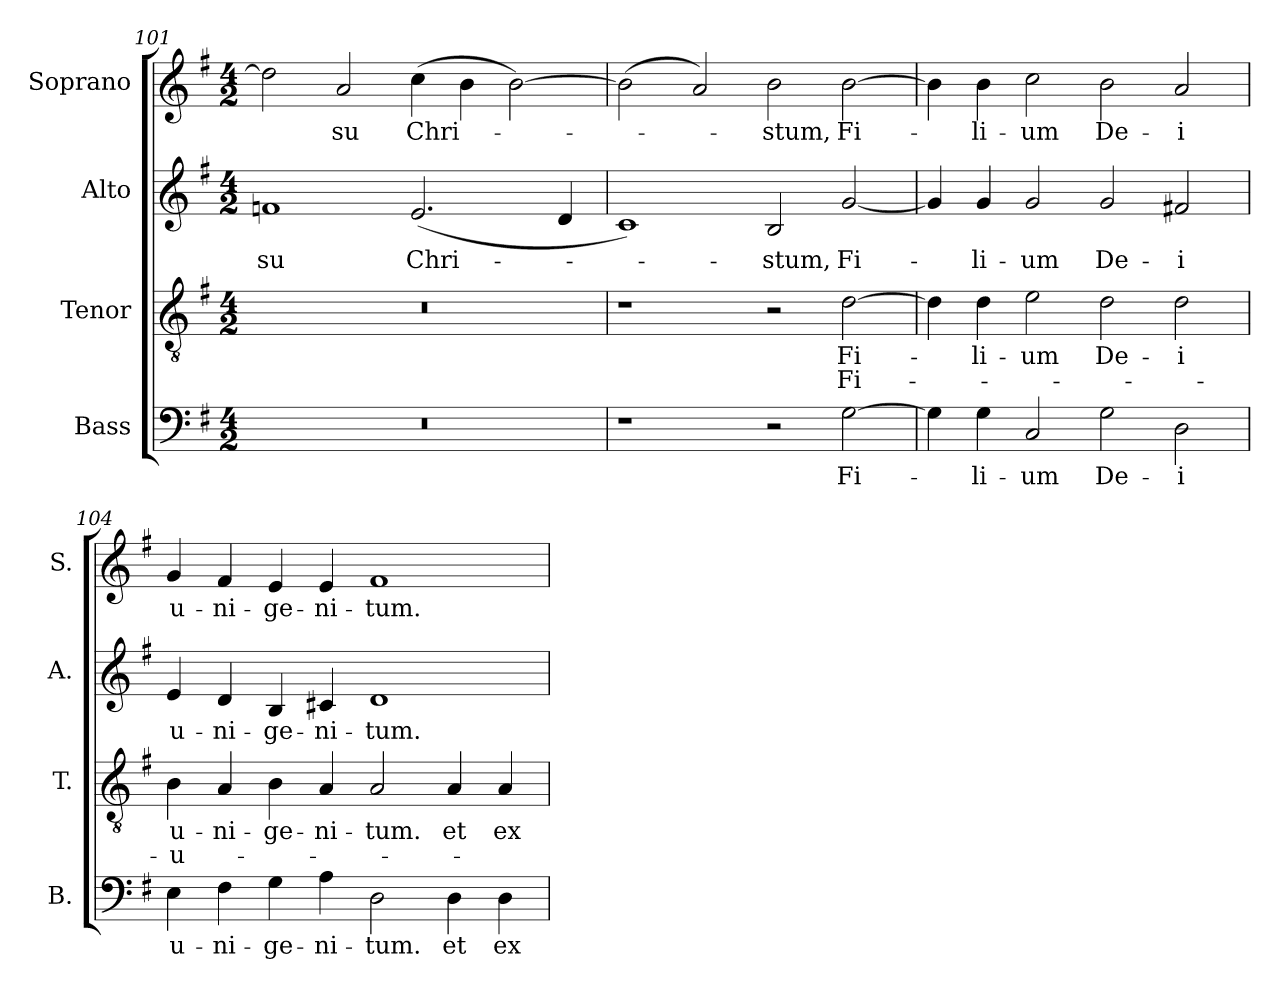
**kern	**text	**kern	**text	**text	**kern	**text	**kern	**text
*part4	*part4	*part3	*part3	*part3	*part2	*part2	*part1	*part1
*staff4	*staff4	*staff3	*staff3	*staff3	*staff2	*staff2	*staff1	*staff1
*I"Bass	*	*I"Tenor	*	*	*I"Alto	*	*I"Soprano	*
*I'B.	*	*I'T.	*	*	*I'A.	*	*I'S.	*
*clefF4	*	*clefGv2	*	*	*clefG2	*	*clefG2	*
*	*	*ITrd7c12	*	*	*	*	*	*
*k[f#]	*	*k[f#]	*	*	*k[f#]	*	*k[f#]	*
*G:	*	*G:	*	*	*G:	*	*G:	*
*M4/2	*	*M4/2	*	*	*M4/2	*	*M4/2	*
=101	=101	=101	=101	=101	=101	=101	=101	=101
!LO:N:vis=1	!	!LO:N:vis=1	!	!	!	!	!	!
!	!	!	!	!	!	!LO:LY:b:color=#000000	!	!
0r	.	0r	.	.	1fni	-su	2ddi\]	.
!	!	!	!	!	!	!	!	!LO:LY:b:color=#000000
.	.	.	.	.	.	.	2ai/	-su
!	!	!	!	!	!	!LO:LY:b:color=#000000	!	!
!	!	!	!	!	!	!	!	!LO:LY:b:color=#000000
.	.	.	.	.	(2.ei/	Chri-	(4cci\	Chri-
.	.	.	.	.	.	.	4bi\	.
.	.	.	.	.	.	.	[2bi\)	.
.	.	.	.	.	4di/	.	.	.
=102	=102	=102	=102	=102	=102	=102	=102	=102
1r	.	1r	.	.	1ci)	.	(2bi\]	.
.	.	.	.	.	.	.	2ai/)	.
!	!	!	!	!	!	!LO:LY:b:color=#000000	!	!
!	!	!	!	!	!	!	!	!LO:LY:b:color=#000000
2r	.	2r	.	.	2Bi/	-stum,	2bi\	-stum,
!	!LO:LY:b:color=#000000	!	!	!	!	!	!	!
!	!	!	!LO:LY:b:color=#000000	!LO:LY:b:color=#000000	!	!	!	!
!	!	!	!	!	!	!LO:LY:b:color=#000000	!	!
!	!	!	!	!	!	!	!	!LO:LY:b:color=#000000
[2Gi\	Fi-	[2Di\	Fi-	-Fi-	[2gi/	Fi-	[2bi\	Fi-
=103	=103	=103	=103	=103	=103	=103	=103	=103
4Gi\]	.	4Di\]	.	.	4gi/]	.	4bi\]	.
!	!LO:LY:b:color=#000000	!	!	!	!	!	!	!
!	!	!	!LO:LY:b:color=#000000	!	!	!	!	!
!	!	!	!	!	!	!LO:LY:b:color=#000000	!	!
!	!	!	!	!	!	!	!	!LO:LY:b:color=#000000
4Gi\	-li-	4Di\	-li-	.	4gi/	-li-	4bi\	-li-
!	!LO:LY:b:color=#000000	!	!	!	!	!	!	!
!	!	!	!LO:LY:b:color=#000000	!	!	!	!	!
!	!	!	!	!	!	!LO:LY:b:color=#000000	!	!
!	!	!	!	!	!	!	!	!LO:LY:b:color=#000000
2Ci/	-um	2Ei\	-um	.	2gi/	-um	2cci\	-um
!	!LO:LY:b:color=#000000	!	!	!	!	!	!	!
!	!	!	!LO:LY:b:color=#000000	!	!	!	!	!
!	!	!	!	!	!	!LO:LY:b:color=#000000	!	!
!	!	!	!	!	!	!	!	!LO:LY:b:color=#000000
2Gi\	De-	2Di\	De-	.	2gi/	De-	2bi\	De-
!	!LO:LY:b:color=#000000	!	!	!	!	!	!	!
!	!	!	!LO:LY:b:color=#000000	!	!	!	!	!
!	!	!	!	!	!	!LO:LY:b:color=#000000	!	!
!	!	!	!	!	!	!	!	!LO:LY:b:color=#000000
2Di\	-i	2Di\	-i	.	2f#Xi/	-i	2ai/	-i
!!LO:PB:g=z
=104	=104	=104	=104	=104	=104	=104	=104	=104
!	!LO:LY:b:color=#000000	!	!	!	!	!	!	!
!	!	!	!LO:LY:b:color=#000000	!LO:LY:b:color=#000000	!	!	!	!
!	!	!	!	!	!	!LO:LY:b:color=#000000	!	!
!	!	!	!	!	!	!	!	!LO:LY:b:color=#000000
4Ei\	u-	4BBi\	u-	-u-	4ei/	u-	4gi/	u-
!	!LO:LY:b:color=#000000	!	!	!	!	!	!	!
!	!	!	!LO:LY:b:color=#000000	!	!	!	!	!
!	!	!	!	!	!	!LO:LY:b:color=#000000	!	!
!	!	!	!	!	!	!	!	!LO:LY:b:color=#000000
4F#i\	-ni-	4AAi/	-ni-	.	4di/	-ni-	4f#i/	-ni-
!	!LO:LY:b:color=#000000	!	!	!	!	!	!	!
!	!	!	!LO:LY:b:color=#000000	!	!	!	!	!
!	!	!	!	!	!	!LO:LY:b:color=#000000	!	!
!	!	!	!	!	!	!	!	!LO:LY:b:color=#000000
4Gi\	-ge-	4BBi\	-ge-	.	4Bi/	-ge-	4ei/	-ge-
!	!LO:LY:b:color=#000000	!	!	!	!	!	!	!
!	!	!	!LO:LY:b:color=#000000	!	!	!	!	!
!	!	!	!	!	!	!LO:LY:b:color=#000000	!	!
!	!	!	!	!	!	!	!	!LO:LY:b:color=#000000
4Ai\	-ni-	4AAi/	-ni-	.	4c#Xi/	-ni-	4ei/	-ni-
!	!LO:LY:b:color=#000000	!	!	!	!	!	!	!
!	!	!	!LO:LY:b:color=#000000	!	!	!	!	!
!	!	!	!	!	!	!LO:LY:b:color=#000000	!	!
!	!	!	!	!	!	!	!	!LO:LY:b:color=#000000
2Di\	-tum.	2AAi/	-tum.	.	1di	-tum.	1f#i	-tum.
!	!LO:LY:b:color=#000000	!	!	!	!	!	!	!
!	!	!	!LO:LY:b:color=#000000	!	!	!	!	!
4Di\	et	4AAi/	et	.	.	.	.	.
!	!LO:LY:b:color=#000000	!	!	!	!	!	!	!
!	!	!	!LO:LY:b:color=#000000	!	!	!	!	!
4Di\	ex	4AAi/	ex	.	.	.	.	.
=	=	=	=	=	=	=	=	=
*-	*-	*-	*-	*-	*-	*-	*-	*-
